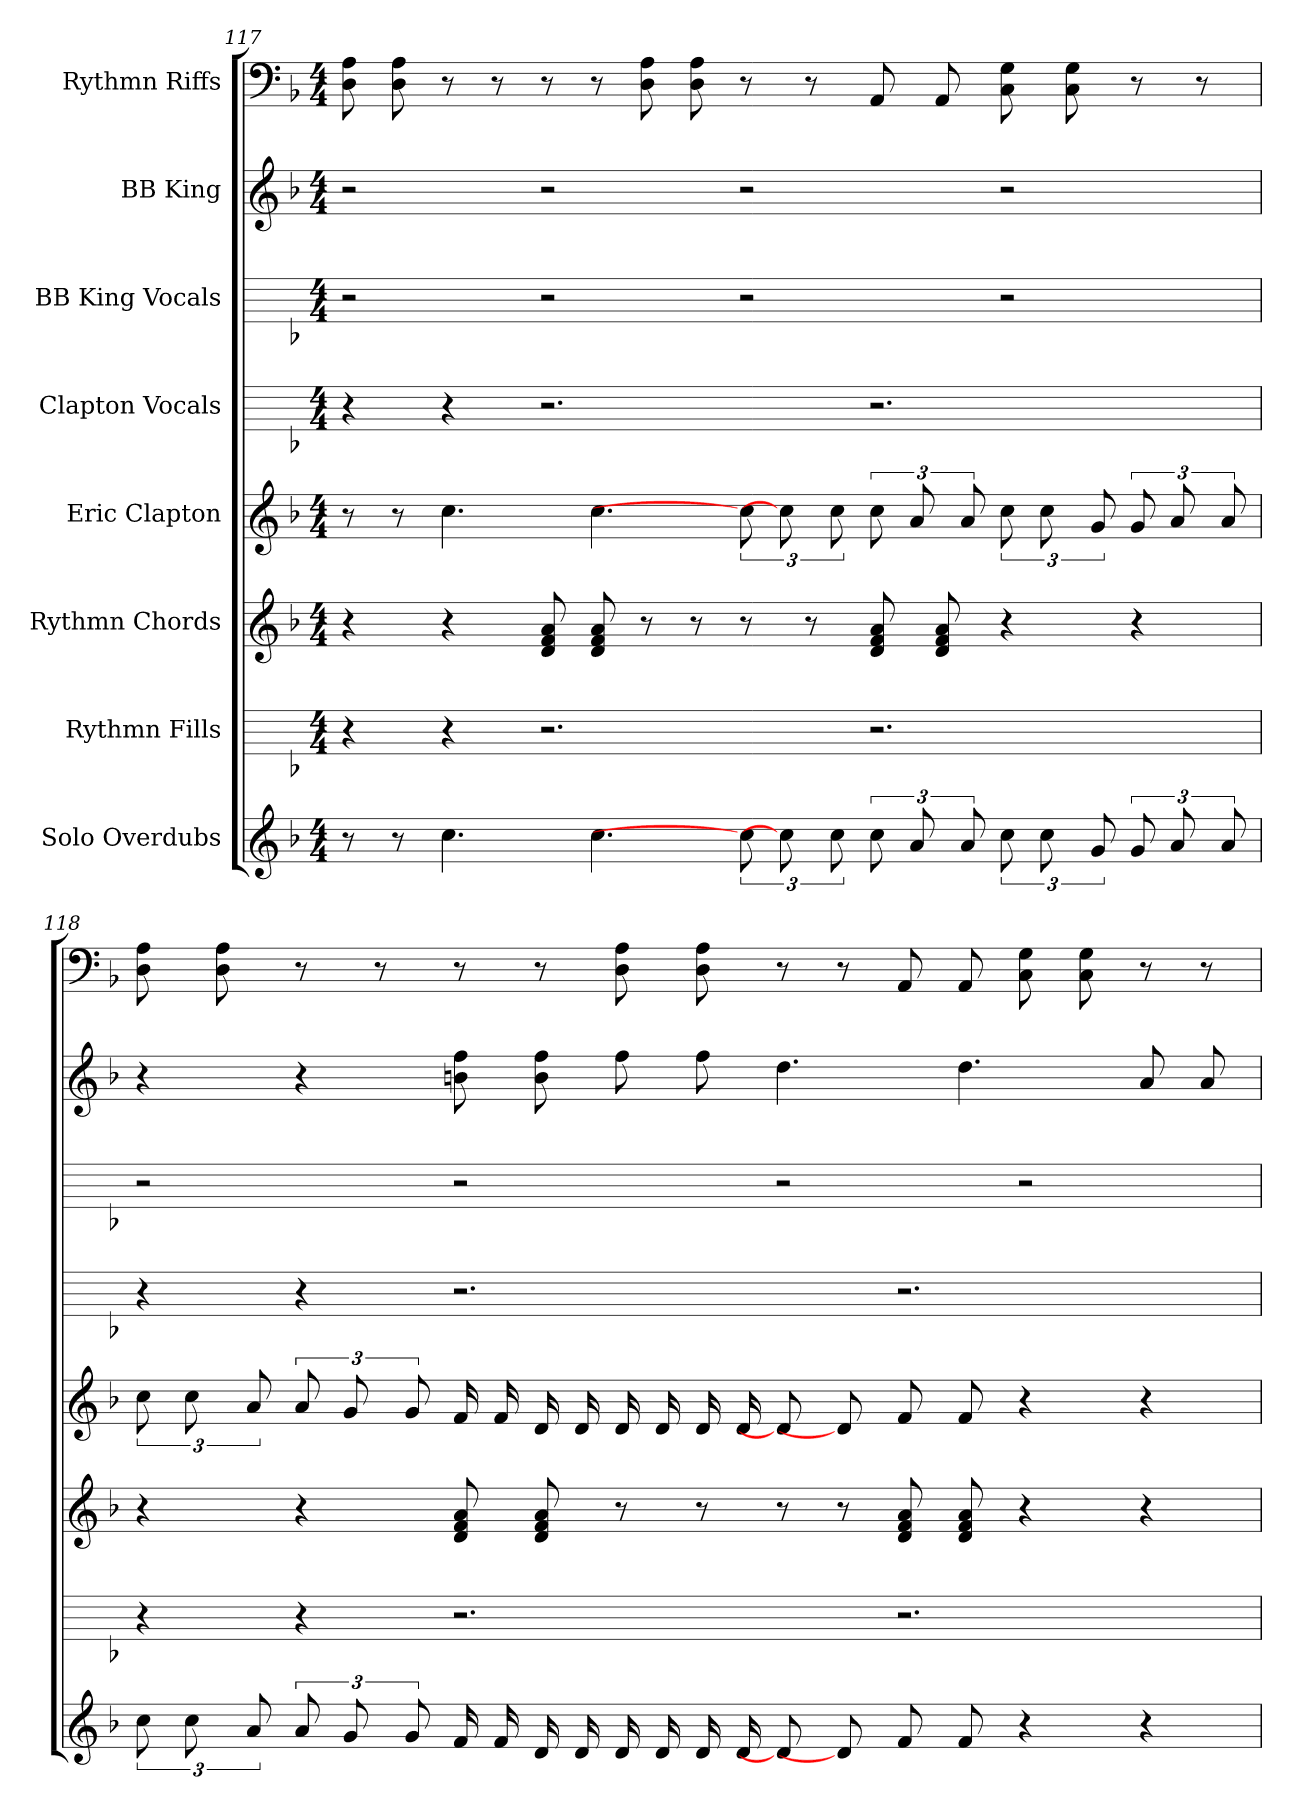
**kern	**kern	**kern	**kern	**kern	**kern	**kern	**kern
*part8	*part7	*part6	*part5	*part4	*part3	*part2	*part1
*staff8	*staff7	*staff6	*staff5	*staff4	*staff3	*staff2	*staff1
*I"Solo Overdubs	*I"Rythmn Fills	*I"Rythmn Chords	*I"Eric Clapton	*I"Clapton Vocals	*I"BB King Vocals	*I"BB King	*I"Rythmn Riffs
*	*	*	*	*	*	*	*
*k[b-]	*k[b-]	*k[b-]	*k[b-]	*k[b-]	*k[b-]	*k[b-]	*k[b-]
*M4/4	*M4/4	*M4/4	*M4/4	*M4/4	*M4/4	*M4/4	*M4/4
=117	=117	=117	=117	=117	=117	=117	=117
8r	4r	4r	8r	4r	2r	2r	8A 8D
8r	.	.	8r	.	.	.	8A 8D
4.cc	4r	4r	4.cc	4r	.	.	8r
.	.	.	.	.	.	.	8r
.	2.r	8a 8f 8d	.	2.r	2r	2r	8r
4.cc	.	8a 8f 8d	4.cc	.	.	.	8r
.	.	8r	.	.	.	.	8A 8D
.	.	8r	.	.	.	.	8A 8D
12cc]	.	8r	12cc]	.	2r	2r	8r
12cc]	.	.	12cc]	.	.	.	.
.	.	8r	.	.	.	.	8r
12cc	.	.	12cc	.	.	.	.
12cc	2.r	8a 8f 8d	12cc	2.r	.	.	8AA
12a	.	.	12a	.	.	.	.
.	.	8a 8f 8d	.	.	.	.	8AA
12a	.	.	12a	.	.	.	.
12cc	.	4r	12cc	.	2r	2r	8G 8C
12cc	.	.	12cc	.	.	.	.
.	.	.	.	.	.	.	8G 8C
12g	.	.	12g	.	.	.	.
12g	.	4r	12g	.	.	.	8r
12a	.	.	12a	.	.	.	.
.	.	.	.	.	.	.	8r
12a	.	.	12a	.	.	.	.
=118	=118	=118	=118	=118	=118	=118	=118
12cc	4r	4r	12cc	4r	2r	4r	8A 8D
12cc	.	.	12cc	.	.	.	.
.	.	.	.	.	.	.	8A 8D
12a	.	.	12a	.	.	.	.
12a	4r	4r	12a	4r	.	4r	8r
12g	.	.	12g	.	.	.	.
.	.	.	.	.	.	.	8r
12g	.	.	12g	.	.	.	.
16f	2.r	8a 8f 8d	16f	2.r	2r	8ff 8b	8r
16f	.	.	16f	.	.	.	.
16d	.	8a 8f 8d	16d	.	.	8ff 8b	8r
16d	.	.	16d	.	.	.	.
16d	.	8r	16d	.	.	8ff	8A 8D
16d	.	.	16d	.	.	.	.
16d	.	8r	16d	.	.	8ff	8A 8D
16d	.	.	16d	.	.	.	.
8d]	.	8r	8d]	.	2r	4.dd	8r
8d]	.	8r	8d]	.	.	.	8r
8f	2.r	8a 8f 8d	8f	2.r	.	.	8AA
8f	.	8a 8f 8d	8f	.	.	4.dd	8AA
4r	.	4r	4r	.	2r	.	8G 8C
.	.	.	.	.	.	.	8G 8C
4r	.	4r	4r	.	.	8a	8r
.	.	.	.	.	.	8a	8r
=	=	=	=	=	=	=	=
*-	*-	*-	*-	*-	*-	*-	*-
